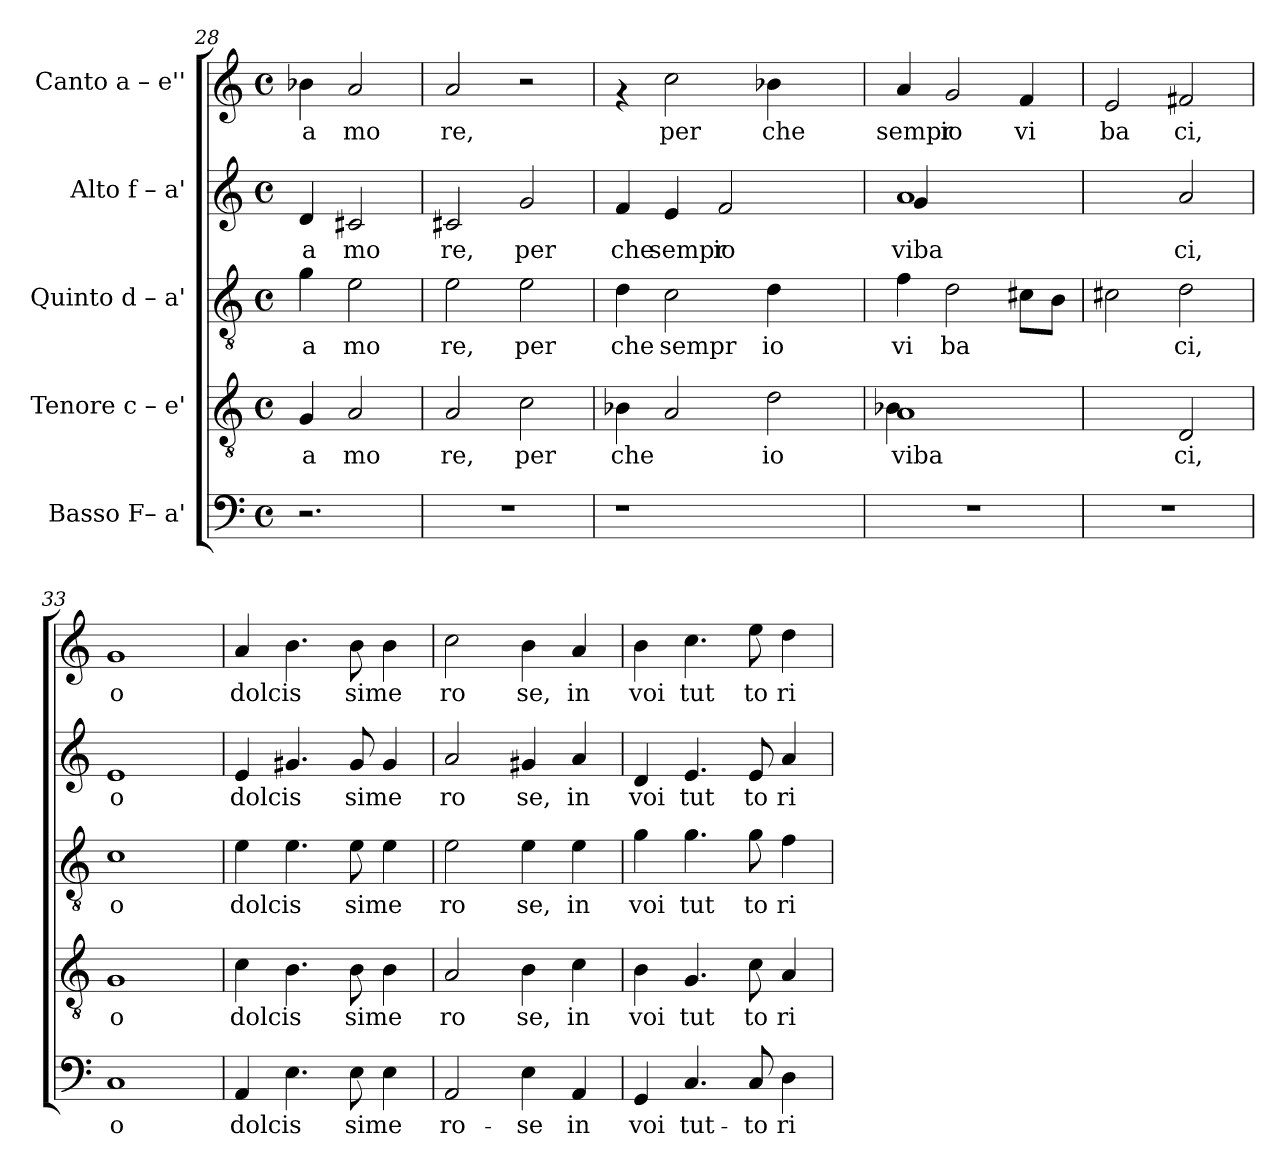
**kern	**text	**kern	**text	**kern	**text	**kern	**text	**kern	**text
*part5	*part5	*part4	*part4	*part3	*part3	*part2	*part2	*part1	*part1
*staff5	*staff5	*staff4	*staff4	*staff3	*staff3	*staff2	*staff2	*staff1	*staff1
*I"Basso  F– a'	*	*I"Tenore  c – e'	*	*I"Quinto  d – a'	*	*I"Alto  f – a'	*	*I"Canto  a – e''	*
*clefF4	*	*clefGv2	*	*clefGv2	*	*clefG2	*	*clefG2	*
*k[]	*	*k[]	*	*k[]	*	*k[]	*	*k[]	*
*C:	*	*C:	*	*C:	*	*C:	*	*C:	*
*M4/4	*	*M4/4	*	*M4/4	*	*M4/4	*	*M4/4	*
*met(c)	*	*met(c)	*	*met(c)	*	*met(c)	*	*met(c)	*
=28	=28	=28	=28	=28	=28	=28	=28	=28	=28
!	!	!	!LO:LY:b:rj	!	!LO:LY:b:rj	!	!LO:LY:b:rj	!	!LO:LY:b:rj
2.r	.	4G/	a	4g\	a	4d/	a	4b-X\	a
!	!	!	!LO:LY:b:rj	!	!LO:LY:b:rj	!	!LO:LY:b:rj	!	!LO:LY:b:rj
.	.	2A/	mo	2e\	mo	2c#X/	mo	2a/	mo
=29	=29	=29	=29	=29	=29	=29	=29	=29	=29
!	!	!	!LO:LY:b:rj	!	!LO:LY:b:rj	!	!LO:LY:b:rj	!	!LO:LY:b:rj
1r	.	2A/	re,	2e\	re,	2c#X/	re,	2a/	re,
!	!	!	!LO:LY:b:rj	!	!LO:LY:b:rj	!	!LO:LY:b:rj	!	!
.	.	2c\	per	2e\	per	2g/	per	2r	.
=30	=30	=30	=30	=30	=30	=30	=30	=30	=30
!	!	!	!LO:LY:b:rj	!	!LO:LY:b:rj	!	!LO:LY:b:rj	!	!
1r	.	4B-X\	che	4d\	che	4f/	che	4rf	.
!	!	!	!	!	!LO:LY:b:rj	!	!LO:LY:b:rj	!	!LO:LY:b:rj
.	.	2A/	.	2c\	sempr	4e/	sempr	2cc\	per
!	!	!	!	!	!	!	!LO:LY:b:rj	!	!
.	.	.	.	.	.	2f/	io	.	.
!	!	!	!LO:LY:b:rj	!	!LO:LY:b:rj	!	!	!	!LO:LY:b:rj
.	.	2d\	io	4d\	io	.	.	4b-X\	che
4ryy	.	.	.	4ryy	.	4ryy	.	4ryy	.
=31	=31	=31	=31	=31	=31	=31	=31	=31	=31
*	*	*^	*	*	*	*	*	*	*
!	!	!	!	!LO:LY:b:rj	!	!LO:LY:b:rj	!	!LO:LY:b:rj	!	!LO:LY:b:rj
*	*	*	*	*	*	*	*^	*	*	*
1r	.	1A	4B-X\	viba	4f\	vi	1a	4g/	viba	4a/	sempr
!	!	!	!	!	!	!LO:LY:b:rj	!	!	!	!	!LO:LY:b:rj
.	.	.	2.ryy	.	2d\	ba	.	2.ryy	.	2g/	io
!	!	!	!	!	!	!LO:LY:b:rj	!	!	!	!	!LO:LY:b:rj
.	.	.	.	.	8c#X\L	.	.	.	.	4f/	vi
!	!	!	!	!	!	!LO:LY:b:rj	!	!	!	!	!
.	.	.	.	.	8B\J	.	.	.	.	.	.
*	*	*v	*v	*	*	*	*v	*v	*	*	*
=32	=32	=32	=32	=32	=32	=32	=32	=32	=32
!	!	!	!	!	!LO:LY:b:rj	!	!	!	!LO:LY:b:rj
1r	.	2ryy	.	2c#X\	.	2ryy	.	2e/	ba
!	!	!	!LO:LY:b:rj	!	!LO:LY:b:rj	!	!LO:LY:b:rj	!	!LO:LY:b:rj
.	.	2D/	ci,	2d\	ci,	2a/	ci,	2f#X/	ci,
=33	=33	=33	=33	=33	=33	=33	=33	=33	=33
!	!LO:LY:b:cj	!	!LO:LY:b:rj	!	!LO:LY:b:rj	!	!LO:LY:b:rj	!	!LO:LY:b:rj
1C	o	1G	o	1c	o	1e	o	1g	o
!!LO:PB:g=z
=34	=34	=34	=34	=34	=34	=34	=34	=34	=34
!	!LO:LY:b:cj	!	!LO:LY:b:rj	!	!LO:LY:b:rj	!	!LO:LY:b:rj	!	!LO:LY:b:rj
4AA/	dolcis-	4c\	dolcis	4e\	dolcis	4e/	dolcis	4a/	dolcis
!	!LO:LY:b:cj	!	!LO:LY:b:rj	!	!LO:LY:b:rj	!	!LO:LY:b:rj	!	!LO:LY:b:rj
4.E\	--	4.B\	.	4.e\	.	4.g#X/	.	4.b\	.
!	!LO:LY:b:cj	!	!LO:LY:b:rj	!	!LO:LY:b:rj	!	!LO:LY:b:rj	!	!LO:LY:b:rj
8E\	-sime	8B\	sime	8e\	sime	8g#/	sime	8b\	sime
!	!LO:LY:b:cj	!	!LO:LY:b:rj	!	!LO:LY:b:rj	!	!LO:LY:b:rj	!	!LO:LY:b:rj
4E\	.	4B\	.	4e\	.	4g#/	.	4b\	.
=35	=35	=35	=35	=35	=35	=35	=35	=35	=35
!	!LO:LY:b:cj	!	!LO:LY:b:rj	!	!LO:LY:b:rj	!	!LO:LY:b:rj	!	!LO:LY:b:rj
2AA/	ro-	2A/	ro	2e\	ro	2a/	ro	2cc\	ro
!	!LO:LY:b:cj	!	!LO:LY:b:rj	!	!LO:LY:b:rj	!	!LO:LY:b:rj	!	!LO:LY:b:rj
4E\	-se	4B\	se,	4e\	se,	4g#/	se,	4b\	se,
!	!LO:LY:b:cj	!	!LO:LY:b:rj	!	!LO:LY:b:rj	!	!LO:LY:b:rj	!	!LO:LY:b:rj
4AA/	in	4c\	in	4e\	in	4a/	in	4a/	in
=36	=36	=36	=36	=36	=36	=36	=36	=36	=36
!	!LO:LY:b:cj	!	!LO:LY:b:rj	!	!LO:LY:b:rj	!	!LO:LY:b:rj	!	!LO:LY:b:rj
4GG/	voi	4B\	voi	4g\	voi	4d/	voi	4b\	voi
!	!LO:LY:b:cj	!	!LO:LY:b:rj	!	!LO:LY:b:rj	!	!LO:LY:b:rj	!	!LO:LY:b:rj
4.C/	tut-	4.G/	tut	4.g\	tut	4.e/	tut	4.cc\	tut
!	!LO:LY:b:cj	!	!LO:LY:b:rj	!	!LO:LY:b:rj	!	!LO:LY:b:rj	!	!LO:LY:b:rj
8C/	-to	8c\	to	8g\	to	8e/	to	8ee\	to
!	!LO:LY:b:cj	!	!LO:LY:b:rj	!	!LO:LY:b:rj	!	!LO:LY:b:rj	!	!LO:LY:b:rj
4D\	ri-	4A/	ri	4f\	ri	4a/	ri	4dd\	ri
=	=	=	=	=	=	=	=	=	=
*-	*-	*-	*-	*-	*-	*-	*-	*-	*-
